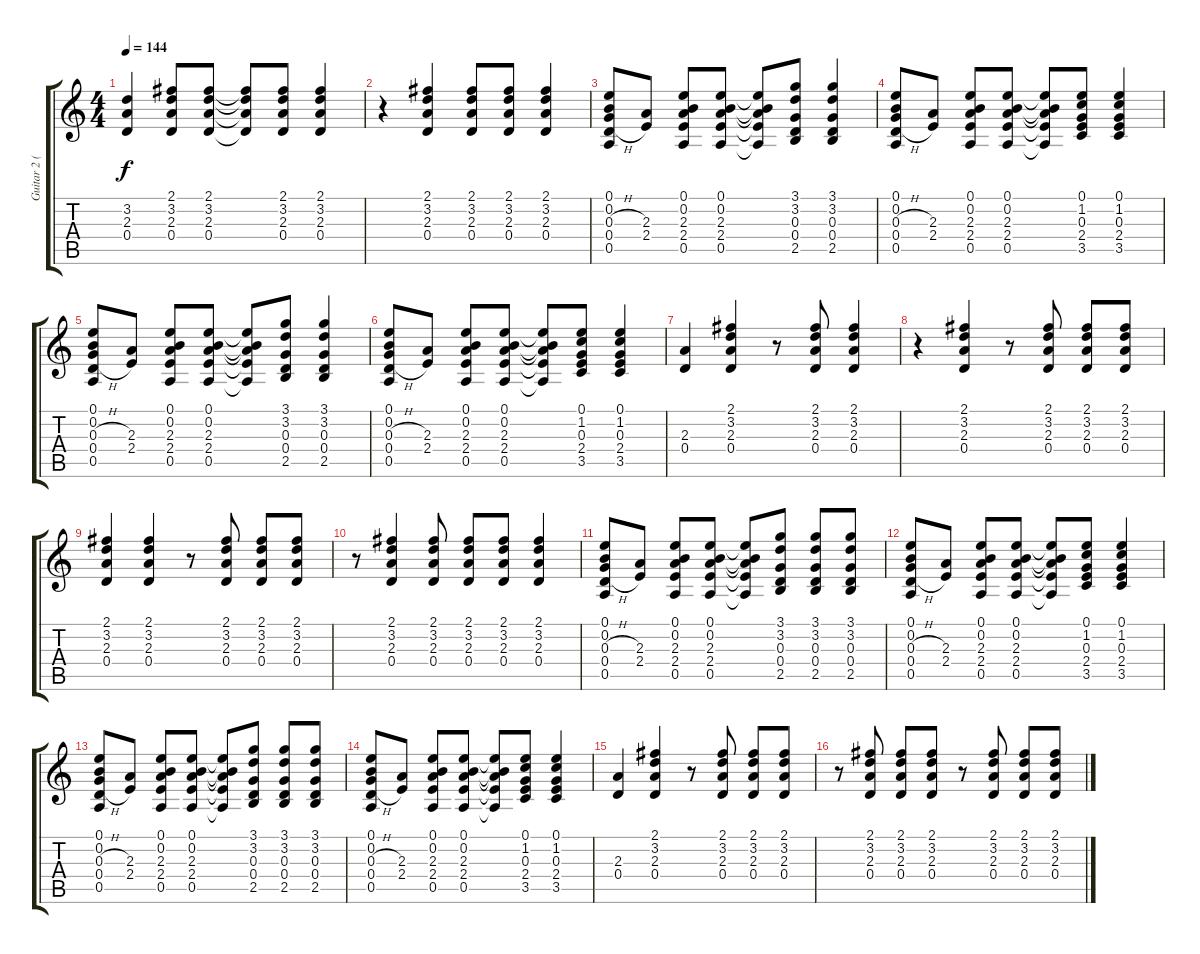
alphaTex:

\track ("Guitar 2 (12-string)" "Guitar 2 (") {instrument acousticguitarsteel}
\staff {score tabs}
\tuning (E4 B3 G3 D3 A2 E2) {hide}
\ts (4 4)
\tempo 144
\clef g2
\ks c
(3.2 2.3 0.4).4{dy f} (2.1 3.2 2.3 0.4).8 (2.1 3.2 2.3 0.4).8 (2.1{t} 3.2{t} 2.3{t} 0.4{t}).8 (2.1 3.2 2.3 0.4).8 (2.1 3.2 2.3 0.4).4 |
r.4 (2.1 3.2 2.3 0.4).4 (2.1 3.2 2.3 0.4).8 (2.1 3.2 2.3 0.4).8 (2.1 3.2 2.3 0.4).4 |
(0.1 0.2 0.3{h} 0.4{h} 0.5).8 (2.3 2.4).8 (0.1 0.2 2.3 2.4 0.5).8 (0.1 0.2 2.3 2.4 0.5).8 (0.1{t} 0.2{t} 2.3{t} 2.4{t} 0.5{t}).8 (3.1 3.2 0.3 0.4 2.5).8 (3.1 3.2 0.3 0.4 2.5).4 |
(0.1 0.2 0.3{h} 0.4{h} 0.5).8 (2.3 2.4).8 (0.1 0.2 2.3 2.4 0.5).8 (0.1 0.2 2.3 2.4 0.5).8 (0.1{t} 0.2{t} 2.3{t} 2.4{t} 0.5{t}).8 (0.1 1.2 0.3 2.4 3.5).8 (0.1 1.2 0.3 2.4 3.5).4 |
(0.1 0.2 0.3{h} 0.4{h} 0.5).8 (2.3 2.4).8 (0.1 0.2 2.3 2.4 0.5).8 (0.1 0.2 2.3 2.4 0.5).8 (0.1{t} 0.2{t} 2.3{t} 2.4{t} 0.5{t}).8 (3.1 3.2 0.3 0.4 2.5).8 (3.1 3.2 0.3 0.4 2.5).4 |
(0.1 0.2 0.3{h} 0.4{h} 0.5).8 (2.3 2.4).8 (0.1 0.2 2.3 2.4 0.5).8 (0.1 0.2 2.3 2.4 0.5).8 (0.1{t} 0.2{t} 2.3{t} 2.4{t} 0.5{t}).8 (0.1 1.2 0.3 2.4 3.5).8 (0.1 1.2 0.3 2.4 3.5).4 |
(2.3 0.4).4 (2.1 3.2 2.3 0.4).4 r.8 (2.1 3.2 2.3 0.4).8 (2.1 3.2 2.3 0.4).4 |
r.4 (2.1 3.2 2.3 0.4).4 r.8 (2.1 3.2 2.3 0.4).8 (2.1 3.2 2.3 0.4).8 (2.1 3.2 2.3 0.4).8 |
(2.1 3.2 2.3 0.4).4 (2.1 3.2 2.3 0.4).4 r.8 (2.1 3.2 2.3 0.4).8 (2.1 3.2 2.3 0.4).8 (2.1 3.2 2.3 0.4).8 |
r.8 (2.1 3.2 2.3 0.4).4 (2.1 3.2 2.3 0.4).8 (2.1 3.2 2.3 0.4).8 (2.1 3.2 2.3 0.4).8 (2.1 3.2 2.3 0.4).4 |
(0.1 0.2 0.3{h} 0.4{h} 0.5).8 (2.3 2.4).8 (0.1 0.2 2.3 2.4 0.5).8 (0.1 0.2 2.3 2.4 0.5).8 (0.1{t} 0.2{t} 2.3{t} 2.4{t} 0.5{t}).8 (3.1 3.2 0.3 0.4 2.5).8 (3.1 3.2 0.3 0.4 2.5).8 (3.1 3.2 0.3 0.4 2.5).8 |
(0.1 0.2 0.3{h} 0.4{h} 0.5).8 (2.3 2.4).8 (0.1 0.2 2.3 2.4 0.5).8 (0.1 0.2 2.3 2.4 0.5).8 (0.1{t} 0.2{t} 2.3{t} 2.4{t} 0.5{t}).8 (0.1 1.2 0.3 2.4 3.5).8 (0.1 1.2 0.3 2.4 3.5).4 |
(0.1 0.2 0.3{h} 0.4{h} 0.5).8 (2.3 2.4).8 (0.1 0.2 2.3 2.4 0.5).8 (0.1 0.2 2.3 2.4 0.5).8 (0.1{t} 0.2{t} 2.3{t} 2.4{t} 0.5{t}).8 (3.1 3.2 0.3 0.4 2.5).8 (3.1 3.2 0.3 0.4 2.5).8 (3.1 3.2 0.3 0.4 2.5).8 |
(0.1 0.2 0.3{h} 0.4{h} 0.5).8 (2.3 2.4).8 (0.1 0.2 2.3 2.4 0.5).8 (0.1 0.2 2.3 2.4 0.5).8 (0.1{t} 0.2{t} 2.3{t} 2.4{t} 0.5{t}).8 (0.1 1.2 0.3 2.4 3.5).8 (0.1 1.2 0.3 2.4 3.5).4 |
(2.3 0.4).4 (2.1 3.2 2.3 0.4).4 r.8 (2.1 3.2 2.3 0.4).8 (2.1 3.2 2.3 0.4).8 (2.1 3.2 2.3 0.4).8 |
r.8 (2.1 3.2 2.3 0.4).8 (2.1 3.2 2.3 0.4).8 (2.1 3.2 2.3 0.4).8 r.8 (2.1 3.2 2.3 0.4).8 (2.1 3.2 2.3 0.4).8 (2.1 3.2 2.3 0.4).8
